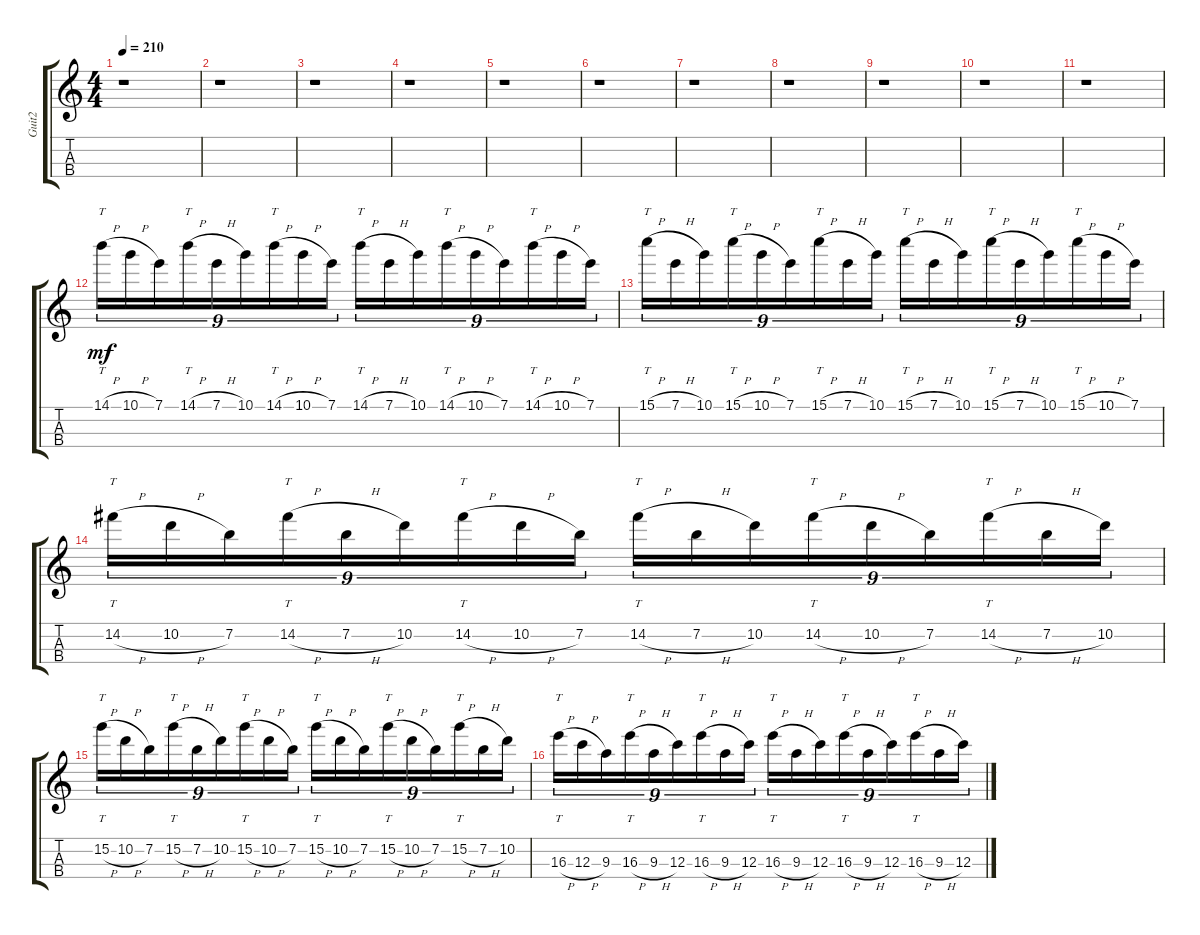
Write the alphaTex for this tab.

\track ("Guit2" "Guit2") {instrument acousticguitarnylon}
\staff {score tabs}
\tuning (A4 E4 C4 G4) {hide}
\ts (4 4)
\tempo 210
\clef g2
\ks c
r.1{dy mf} |
r.1 |
r.1 |
r.1 |
r.1 |
r.1 |
r.1 |
r.1 |
r.1 |
r.1 |
r.1 |
14.1{h}.16{tt tu (9 8)} 10.1{h}.16{tu (9 8)} 7.1.16{tu (9 8)} 14.1{h}.16{tt tu (9 8)} 7.1{h}.16{tu (9 8)} 10.1.16{tu (9 8)} 14.1{h}.16{tt tu (9 8)} 10.1{h}.16{tu (9 8)} 7.1.16{tu (9 8)} 14.1{h}.16{tt tu (9 8)} 7.1{h}.16{tu (9 8)} 10.1.16{tu (9 8)} 14.1{h}.16{tt tu (9 8)} 10.1{h}.16{tu (9 8)} 7.1.16{tu (9 8)} 14.1{h}.16{tt tu (9 8)} 10.1{h}.16{tu (9 8)} 7.1.16{tu (9 8)} |
15.1{h}.16{tt tu (9 8)} 7.1{h}.16{tu (9 8)} 10.1.16{tu (9 8)} 15.1{h}.16{tt tu (9 8)} 10.1{h}.16{tu (9 8)} 7.1.16{tu (9 8)} 15.1{h}.16{tt tu (9 8)} 7.1{h}.16{tu (9 8)} 10.1.16{tu (9 8)} 15.1{h}.16{tt tu (9 8)} 7.1{h}.16{tu (9 8)} 10.1.16{tu (9 8)} 15.1{h}.16{tt tu (9 8)} 7.1{h}.16{tu (9 8)} 10.1.16{tu (9 8)} 15.1{h}.16{tt tu (9 8)} 10.1{h}.16{tu (9 8)} 7.1.16{tu (9 8)} |
14.2{h}.16{tt tu (9 8)} 10.2{h}.16{tu (9 8)} 7.2.16{tu (9 8)} 14.2{h}.16{tt tu (9 8)} 7.2{h}.16{tu (9 8)} 10.2.16{tu (9 8)} 14.2{h}.16{tt tu (9 8)} 10.2{h}.16{tu (9 8)} 7.2.16{tu (9 8)} 14.2{h}.16{tt tu (9 8)} 7.2{h}.16{tu (9 8)} 10.2.16{tu (9 8)} 14.2{h}.16{tt tu (9 8)} 10.2{h}.16{tu (9 8)} 7.2.16{tu (9 8)} 14.2{h}.16{tt tu (9 8)} 7.2{h}.16{tu (9 8)} 10.2.16{tu (9 8)} |
15.2{h}.16{tt tu (9 8)} 10.2{h}.16{tu (9 8)} 7.2.16{tu (9 8)} 15.2{h}.16{tt tu (9 8)} 7.2{h}.16{tu (9 8)} 10.2.16{tu (9 8)} 15.2{h}.16{tt tu (9 8)} 10.2{h}.16{tu (9 8)} 7.2.16{tu (9 8)} 15.2{h}.16{tt tu (9 8)} 10.2{h}.16{tu (9 8)} 7.2.16{tu (9 8)} 15.2{h}.16{tt tu (9 8)} 10.2{h}.16{tu (9 8)} 7.2.16{tu (9 8)} 15.2{h}.16{tt tu (9 8)} 7.2{h}.16{tu (9 8)} 10.2.16{tu (9 8)} |
16.3{h}.16{tt tu (9 8)} 12.3{h}.16{tu (9 8)} 9.3.16{tu (9 8)} 16.3{h}.16{tt tu (9 8)} 9.3{h}.16{tu (9 8)} 12.3.16{tu (9 8)} 16.3{h}.16{tt tu (9 8)} 9.3{h}.16{tu (9 8)} 12.3.16{tu (9 8)} 16.3{h}.16{tt tu (9 8)} 9.3{h}.16{tu (9 8)} 12.3.16{tu (9 8)} 16.3{h}.16{tt tu (9 8)} 9.3{h}.16{tu (9 8)} 12.3.16{tu (9 8)} 16.3{h}.16{tt tu (9 8)} 9.3{h}.16{tu (9 8)} 12.3.16{tu (9 8)}
